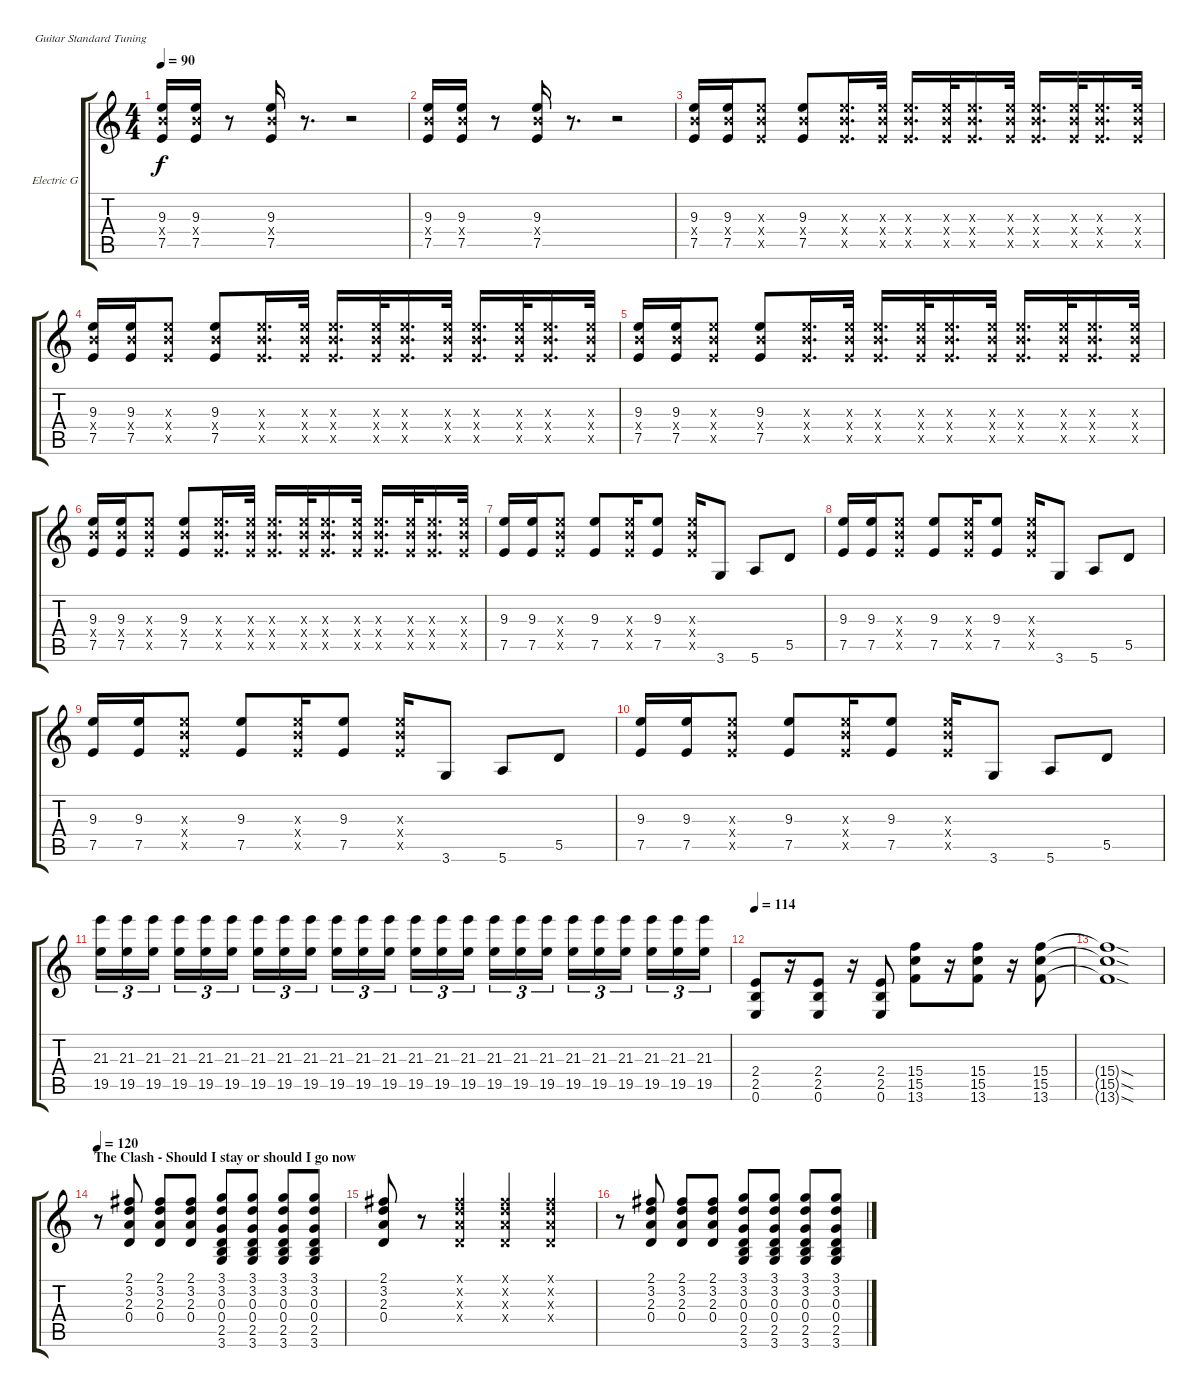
\defaultSystemsLayout 4
\bracketExtendMode groupsimilarinstruments
\firstSystemTrackNameOrientation horizontal
\otherSystemsTrackNameOrientation horizontal
\track ("Electric Guitar" "Electric G") {instrument electricguitarclean}
\staff {score tabs}
\tuning (E4 B3 G3 D3 A2 E2)
\ts (4 4)
\tempo 90
\clef g2
\ks c
(9.3 7.5 9.4{x}).16{dy f} (9.3 7.5 9.4{x}).16 r.8 (9.3 7.5 9.4{x}).16 r.8{d} r.2 |
(9.3 7.5 9.4{x}).16 (9.3 7.5 9.4{x}).16 r.8 (9.3 7.5 9.4{x}).16 r.8{d} r.2 |
(9.3 7.5 9.4{x}).16 (9.3 7.5 9.4{x}).16 (9.3{x} 9.4{x} 7.5{x}).8 (9.3 7.5 9.4{x}).8 (9.3{x} 9.4{x} 7.5{x}).16{d} (9.3{x} 9.4{x} 7.5{x}).32 (9.3{x} 9.4{x} 7.5{x}).16{d} (9.3{x} 9.4{x} 7.5{x}).32 (9.3{x} 9.4{x} 7.5{x}).16{d} (9.3{x} 9.4{x} 7.5{x}).32 (9.3{x} 9.4{x} 7.5{x}).16{d} (9.3{x} 9.4{x} 7.5{x}).32 (9.3{x} 9.4{x} 7.5{x}).16{d} (9.3{x} 9.4{x} 7.5{x}).32 |
(9.3 7.5 9.4{x}).16 (9.3 7.5 9.4{x}).16 (9.3{x} 9.4{x} 7.5{x}).8 (9.3 7.5 9.4{x}).8 (9.3{x} 9.4{x} 7.5{x}).16{d} (9.3{x} 9.4{x} 7.5{x}).32 (9.3{x} 9.4{x} 7.5{x}).16{d} (9.3{x} 9.4{x} 7.5{x}).32 (9.3{x} 9.4{x} 7.5{x}).16{d} (9.3{x} 9.4{x} 7.5{x}).32 (9.3{x} 9.4{x} 7.5{x}).16{d} (9.3{x} 9.4{x} 7.5{x}).32 (9.3{x} 9.4{x} 7.5{x}).16{d} (9.3{x} 9.4{x} 7.5{x}).32 |
(9.3 7.5 9.4{x}).16 (9.3 7.5 9.4{x}).16 (9.3{x} 9.4{x} 7.5{x}).8 (9.3 7.5 9.4{x}).8 (9.3{x} 9.4{x} 7.5{x}).16{d} (9.3{x} 9.4{x} 7.5{x}).32 (9.3{x} 9.4{x} 7.5{x}).16{d} (9.3{x} 9.4{x} 7.5{x}).32 (9.3{x} 9.4{x} 7.5{x}).16{d} (9.3{x} 9.4{x} 7.5{x}).32 (9.3{x} 9.4{x} 7.5{x}).16{d} (9.3{x} 9.4{x} 7.5{x}).32 (9.3{x} 9.4{x} 7.5{x}).16{d} (9.3{x} 9.4{x} 7.5{x}).32 |
(9.3 7.5 9.4{x}).16 (9.3 7.5 9.4{x}).16 (9.3{x} 9.4{x} 7.5{x}).8 (9.3 7.5 9.4{x}).8 (9.3{x} 9.4{x} 7.5{x}).16{d} (9.3{x} 9.4{x} 7.5{x}).32 (9.3{x} 9.4{x} 7.5{x}).16{d} (9.3{x} 9.4{x} 7.5{x}).32 (9.3{x} 9.4{x} 7.5{x}).16{d} (9.3{x} 9.4{x} 7.5{x}).32 (9.3{x} 9.4{x} 7.5{x}).16{d} (9.3{x} 9.4{x} 7.5{x}).32 (9.3{x} 9.4{x} 7.5{x}).16{d} (9.3{x} 9.4{x} 7.5{x}).32 |
(9.3 7.5).16 (9.3 7.5).16 (9.3{x} 9.4{x} 7.5{x}).8 (9.3 7.5).8 (9.3{x} 9.4{x} 7.5{x}).16 (9.3 7.5).8 (9.3{x} 9.4{x} 7.5{x}).16 3.6.8 5.6.8 5.5.8 |
(9.3 7.5).16 (9.3 7.5).16 (9.3{x} 9.4{x} 7.5{x}).8 (9.3 7.5).8 (9.3{x} 9.4{x} 7.5{x}).16 (9.3 7.5).8 (9.3{x} 9.4{x} 7.5{x}).16 3.6.8 5.6.8 5.5.8 |
(9.3 7.5).16 (9.3 7.5).16 (9.3{x} 9.4{x} 7.5{x}).8 (9.3 7.5).8 (9.3{x} 9.4{x} 7.5{x}).16 (9.3 7.5).8 (9.3{x} 9.4{x} 7.5{x}).16 3.6.8 5.6.8 5.5.8 |
(9.3 7.5).16 (9.3 7.5).16 (9.3{x} 9.4{x} 7.5{x}).8 (9.3 7.5).8 (9.3{x} 9.4{x} 7.5{x}).16 (9.3 7.5).8 (9.3{x} 9.4{x} 7.5{x}).16 3.6.8 5.6.8 5.5.8 |
(21.3 19.5).16{tu (3 2)} (21.3 19.5).16{tu (3 2)} (21.3 19.5).16{tu (3 2)} (21.3 19.5).16{tu (3 2)} (21.3 19.5).16{tu (3 2)} (21.3 19.5).16{tu (3 2)} (21.3 19.5).16{tu (3 2)} (21.3 19.5).16{tu (3 2)} (21.3 19.5).16{tu (3 2)} (21.3 19.5).16{tu (3 2)} (21.3 19.5).16{tu (3 2)} (21.3 19.5).16{tu (3 2)} (21.3 19.5).16{tu (3 2)} (21.3 19.5).16{tu (3 2)} (21.3 19.5).16{tu (3 2)} (21.3 19.5).16{tu (3 2)} (21.3 19.5).16{tu (3 2)} (21.3 19.5).16{tu (3 2)} (21.3 19.5).16{tu (3 2)} (21.3 19.5).16{tu (3 2)} (21.3 19.5).16{tu (3 2)} (21.3 19.5).16{tu (3 2)} (21.3 19.5).16{tu (3 2)} (21.3 19.5).16{tu (3 2)} |
\tempo 114
(2.4 2.5 0.6).8 r.16 (2.4 2.5 0.6).8 r.16 (2.4 2.5 0.6).8 (15.4 15.5 13.6).8 r.16 (15.4 15.5 13.6).8 r.16 (15.4 15.5 13.6).8 |
(15.4{sod t} 15.5{sod t} 13.6{sod t}).1 |
\section ("" "The Clash - Should I stay or should I go now")
\tempo 120
r.8 (2.1 3.2 2.3 0.4).8 (2.1 3.2 2.3 0.4).8 (2.1 3.2 2.3 0.4).8 (3.1 3.2 0.3 0.4 2.5 3.6).8 (3.1 3.2 0.3 0.4 2.5 3.6).8 (3.1 3.2 0.3 0.4 2.5 3.6).8 (3.1 3.2 0.3 0.4 2.5 3.6).8 |
(2.1 3.2 2.3 0.4).8 r.8 (2.1{x} 3.2{x} 2.3{x} 0.4{x}).4 (2.1{x} 3.2{x} 2.3{x} 0.4{x}).4 (2.1{x} 3.2{x} 2.3{x} 0.4{x}).4 |
r.8 (2.1 3.2 2.3 0.4).8 (2.1 3.2 2.3 0.4).8 (2.1 3.2 2.3 0.4).8 (3.1 3.2 0.3 0.4 2.5 3.6).8 (3.1 3.2 0.3 0.4 2.5 3.6).8 (3.1 3.2 0.3 0.4 2.5 3.6).8 (3.1 3.2 0.3 0.4 2.5 3.6).8
